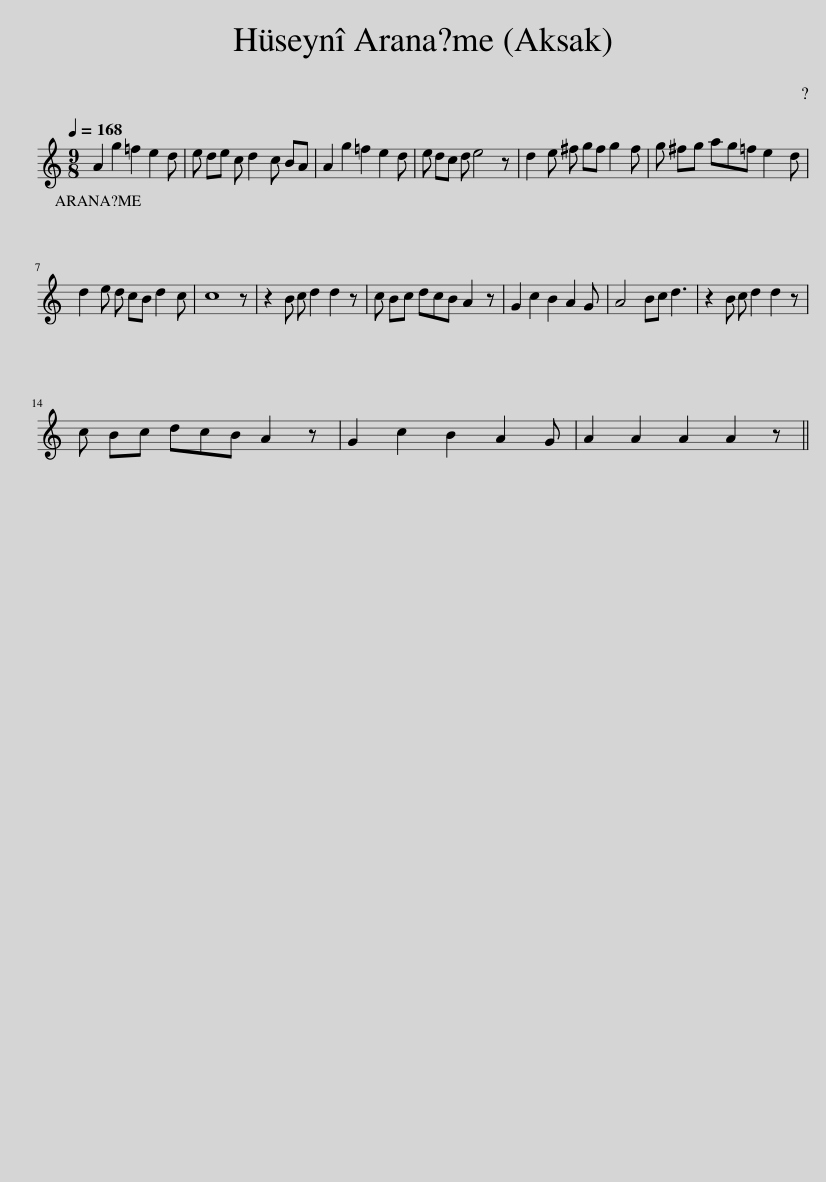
X:1
L:1/8
Q:1/4=168
M:9/8
I:linebreak $
K:C
V:1 treble
V:1
 A2 g2 =f2 e2 d | e de c d2 c BA | A2 g2 =f2 e2 d | e dc d e4 z | d2 e ^f gf g2 f | %5
 g ^fg ag=f e2 d |$ d2 e d cB d2 c | c8 z | z2 B c d2 d2 z | c Bc dcB A2 z | %10
 G2 c2 B2 A2 G | A4 Bc d3 | z2 B c d2 d2 z |$ c Bc dcB A2 z | G2 c2 B2 A2 G | %15
 A2 A2 A2 A2 z || %16
